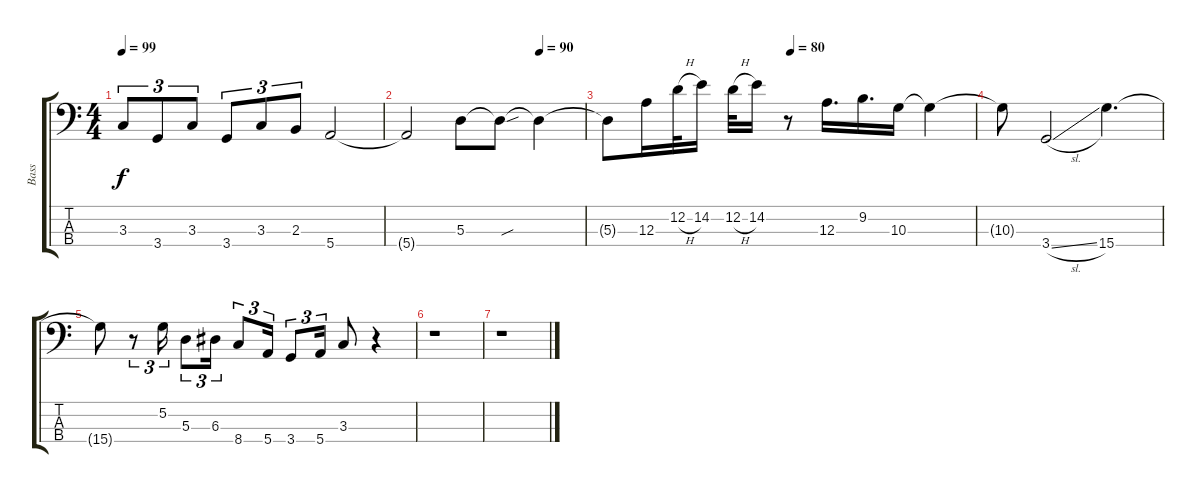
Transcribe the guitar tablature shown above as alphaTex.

\track ("Bass" "Bass") {instrument electricbassfinger}
\staff {score tabs}
\tuning (G2 D2 A1 E1) {hide}
\ts (4 4)
\tempo 99
\clef f4
\ks c
3.3.8{tu (3 2) dy f} 3.4.8{tu (3 2)} 3.3.8{tu (3 2)} 3.4.8{tu (3 2)} 3.3.8{tu (3 2)} 2.3.8{tu (3 2)} 5.4.2 |
\tempo (90 0.75)
5.4{t}.2 5.3.8 5.3{sou t}.8 5.3{t}.4 |
\tempo (80 0.5)
5.3{t}.8 12.3.16 12.2{h}.32 14.2.16 12.2{h}.32 14.2.16 r.8 12.3.16{d} 9.2.16{d} 10.3.16 10.3{t}.4 |
10.3{t}.8 3.4{sl}.2 15.4.4{d} |
15.4{t}.8 r.8{tu (3 2)} 5.2.16{tu (3 2)} 5.3.8{tu (3 2)} 6.3.16{tu (3 2)} 8.4.8{tu (3 2)} 5.4.16{tu (3 2)} 3.4.8{tu (3 2)} 5.4.16{tu (3 2)} 3.3.8 r.4 |
r.1 |
r.1
